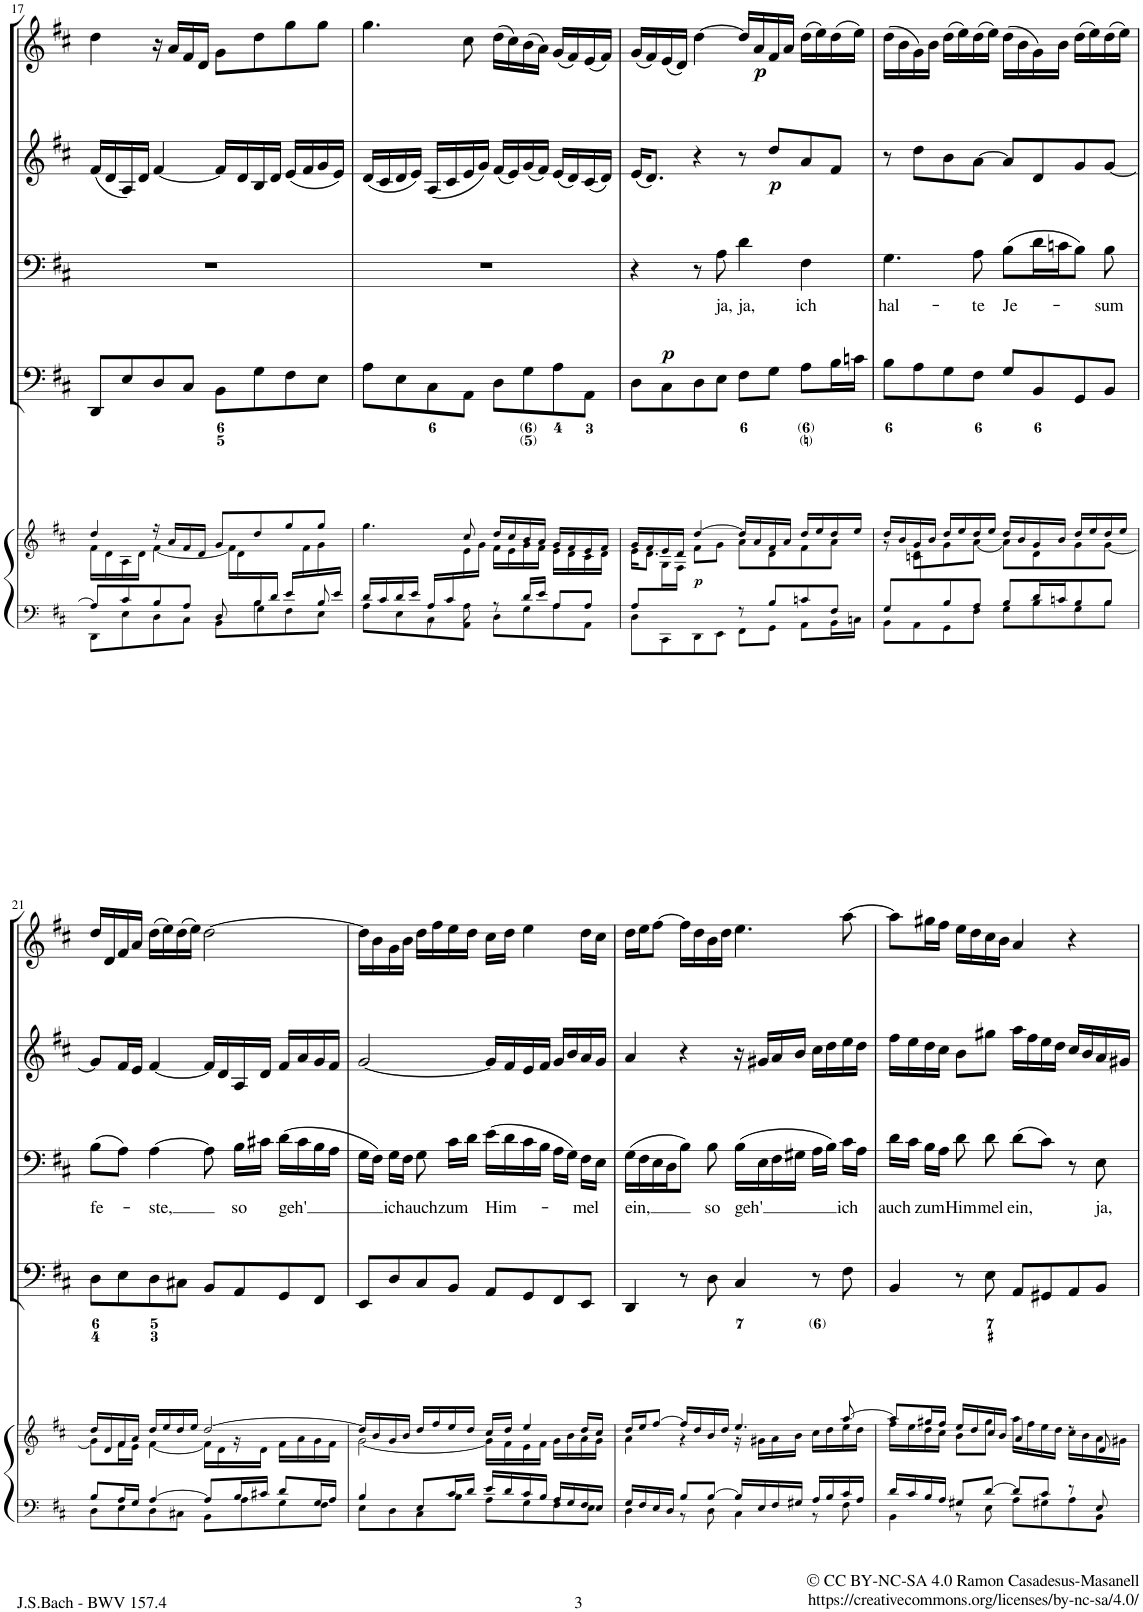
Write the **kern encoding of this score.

**kern	**kern	**dynam	**kern	**dynam	**kern	**text	**kern	**dynam	**kern	**dynam
*part5	*part5	*part5	*part4	*part4	*part3	*part3	*part2	*part2	*part1	*part1
*staff6	*staff5	*staff5/6	*staff4	*staff4	*staff3	*staff3	*staff2	*staff2	*staff1	*staff1
*I"Piano reduction	*	*	*I"Continuo	*	*I"Basso	*	*I"Violino	*	*I"Flauto Traverso	*
*I'Pno	*	*	*	*	*	*	*I'Vln	*	*I'Fl	*
!!LO:PB:g=z
*clefF4	*clefG2	*	*clefF4	*	*clefF4	*	*clefG2	*	*clefG2	*
*k[f#c#]	*k[f#c#]	*	*k[f#c#]	*	*k[f#c#]	*	*k[f#c#]	*	*k[f#c#]	*
*M4/4	*M4/4	*	*M4/4	*	*M4/4	*	*M4/4	*	*M4/4	*
*met(c)	*met(c)	*	*met(c)	*	*met(c)	*	*met(c)	*	*met(c)	*
=17	=17	=17	=17	=17	=17	=17	=17	=17	=17	=17
*^	*^	*	*	*	*	*	*	*	*	*
*	*^	*	*	*	*	*	*	*	*	*	*	*
8ryy	8A/L]	8DD\L	4dd/	16f#\LL	.	8DD/L	.	1r	.	(16f#/LL	.	4dd\	.
.	.	.	.	16d\	.	.	.	.	.	16d/	.	.	.
.	8c#/	8E\	.	16A\	.	8E/	.	.	.	16A/)	.	.	.
.	.	.	.	16d\JJ	.	.	.	.	.	16d/JJ	.	.	.
.	8B/	8D\	16r	[4f#\	.	8D/	.	.	.	[4f#/	.	16r	.
.	.	.	16a/LL	.	.	.	.	.	.	.	.	16a/LL	.
.	8A/J	8C#\J	16f#/	.	.	8C#/J	.	.	.	.	.	16f#/	.
.	.	.	16d/JJ	.	.	.	.	.	.	.	.	16d/JJ	.
.	8D/	8BB\L	8g/L	16f#\LL]	.	8BB\L	.	.	.	16f#/LL]	.	8g\L	.
.	.	.	.	16d\	.	.	.	.	.	16d/	.	.	.
16B/	4B\	8G\	8dd/	8.ryy	.	8G\	.	.	.	16B/	.	8dd\	.
16d/JJ	.	.	.	.	.	.	.	.	.	16d/JJ	.	.	.
16e/LL	.	8F#\	8gg/	.	.	8F#\	.	.	.	(16e/LL	.	8gg\	.
8ryy	.	.	.	16f#\	.	.	.	.	.	16f#/	.	.	.
.	8B/	8E\J	8gg/J	16g\	.	8E\J	.	.	.	16g/	.	8gg\J	.
16e/JJ	.	.	.	16ryy	.	.	.	.	.	16e/JJ)	.	.	.
=18	=18	=18	=18	=18	=18	=18	=18	=18	=18	=18	=18	=18	=18
*	*	*	*	*^	*	*	*	*	*	*	*	*	*
4.ryy	16d/LL	8A\L	4.gg\	4ryy	4.ryy	.	8A\L	.	1r	.	(16d/LL	.	4.gg\	.
.	16c#/	.	.	.	.	.	.	.	.	.	16c#/	.	.	.
.	16d/	8E\	.	.	.	.	8E\	.	.	.	16d/	.	.	.
.	16e/JJ	.	.	.	.	.	.	.	.	.	16e/JJ)	.	.	.
.	16A/LL	8C#\	.	8r	.	.	8C#\	.	.	.	(16A/LL	.	.	.
.	16c#/	.	.	.	.	.	.	.	.	.	16c#/	.	.	.
8A\	8ryy	8AA\J	8cc#/	8ryy	16e\	.	8AA\J	.	.	.	16e/	.	8cc#\	.
.	.	.	.	.	16g\JJ	.	.	.	.	.	16g/JJ)	.	.	.
2ryy	8r	8D\L	16dd/LL	16f#\LL	2ryy	.	8D\L	.	.	.	(16f#/LL	.	(16dd\LL	.
.	.	.	16cc#/	16e\	.	.	.	.	.	.	16e/)	.	16cc#\)	.
.	16d/LL	8G\	16b/	16g\	.	.	8G\	.	.	.	(16g/	.	(16b\	.
.	16e/JJ	.	16a/JJ	16f#\JJ	.	.	.	.	.	.	16f#/JJ)	.	16a\JJ)	.
.	8A/L	8A\	16g/LL	16e\LL	.	.	8A\	.	.	.	(16e/LL	.	(16g/LL	.
.	.	.	16f#/	16d\	.	.	.	.	.	.	16d/)	.	16f#/)	.
.	8A/J	8AA\J	16e/	16c#\	.	.	8AA\J	.	.	.	(16c#/	.	(16e/	.
.	.	.	16f#/JJ	16d\JJ	.	.	.	.	.	.	16d/JJ)	.	16f#/JJ)	.
*	*v	*v	*	*	*	*	*	*	*	*	*	*	*	*
=19	=19	=19	=19	=19	=19	=19	=19	=19	=19	=19	=19	=19	=19
8A/L	8D\L	16g/LL	16e\KL	8ryy	.	8D\L	.	4r	.	(16e/KL	.	(16g/LL	.
.	.	16f#/	8.d\J	.	.	.	.	.	.	8.d/J)	.	16f#/)	.
!	!	!	!	!	!	!	!LO:DY:a	!	!	!	!	!	!
8ryy	8CC#\	16e/	.	16G\L	.	8C#\	p	.	.	.	.	(16e/	.
.	.	16d/JJ	.	16F#\JJ	.	.	.	.	.	.	.	16d/JJ)	.
!	!	!	!	!	!LO:DY:b	!	!	!	!	!	!	!	!
4ryy	8DD\	[4dd/	8f#\L	2.ryy	p	8D\	.	8r	.	4r	.	[4dd\	.
!	!	!	!	!	!	!	!	!	!LO:LY:b	!	!	!	!
.	8EE\J	.	8g\J	.	.	8E\J	.	8A\	ja,	.	.	.	.
!	!	!	!	!	!	!	!	!	!LO:LY:b	!	!	!	!
8r	8FF#\L	16dd/LL]	8a\L	.	.	8F#\L	.	4d\	ja,	8r	.	16dd/LL]	.
!	!	!	!	!	!	!	!	!	!	!	!	!	!LO:DY:b
.	.	16a/	.	.	.	.	.	.	.	.	.	16a/	p
!	!	!	!	!	!	!	!	!	!	!	!LO:DY:b	!	!
8B/L	8GG\J	16f#/	8d\	.	.	8G\J	.	.	.	8dd/L	p	16f#/	.
.	.	16a/JJ	.	.	.	.	.	.	.	.	.	16a/JJ	.
!	!	!	!	!	!	!	!	!	!LO:LY:b	!	!	!	!
8cn/	8AA\L	16dd/LL	8f#\	.	.	8A\L	.	4F#\	ich	8a/	.	(16dd\LL	.
.	.	16ee/	.	.	.	.	.	.	.	.	.	16ee\)	.
8F#/J	16BB\L	16dd/	8a\J	.	.	16B\L	.	.	.	8f#/J	.	(16dd\	.
.	16Cn\JJ	16ee/JJ	.	.	.	16cn\JJ	.	.	.	.	.	16ee\JJ)	.
=20	=20	=20	=20	=20	=20	=20	=20	=20	=20	=20	=20	=20	=20
!	!	!	!	!	!	!	!	!	!LO:LY:b	!	!	!	!
8G/L	8BB\L	16dd/LL	8r	8ryy	.	8B\L	.	4.G\	hal-	8r	.	(16dd\LL	.
.	.	16b/	.	.	.	.	.	.	.	.	.	16b\	.
8ryy	8AA\	16g/	8d\L	8cn\	.	8A\	.	.	.	8dd\L	.	16g\)	.
.	.	16b/JJ	.	.	.	.	.	.	.	.	.	16b\JJ	.
8B/	8GG\	16dd/LL	8g\	2.ryy	.	8G\	.	.	.	8b\	.	(16dd\LL	.
.	.	16ee/	.	.	.	.	.	.	.	.	.	16ee\)	.
!	!	!	!	!	!	!	!	!	!LO:LY:b	!	!	!	!
8A/J	8F#\J	16dd/	[8a\J	.	.	8F#\J	.	8A\	-te	[8a\J	.	(16dd\	.
.	.	16ee/JJ	.	.	.	.	.	.	.	.	.	16ee\JJ)	.
!	!	!	!	!	!	!	!	!	!LO:LY:b	!	!	!	!
8B/L	8G\L	16dd/LL	8a\L]	.	.	8G/L	.	(8B\L	Je-	8a/L]	.	(16dd\LL	.
.	.	16b/	.	.	.	.	.	.	.	.	.	16b\	.
16d/L	8B\	16g/	8d\	.	.	8BB/	.	16d\L	.	8d/	.	16g\)	.
16cn/J	.	16b/JJ	.	.	.	.	.	16cn\J	.	.	.	16b\JJ	.
8B/	8G\	16dd/LL	8g\	.	.	8GG/	.	8B\J)	.	8g/	.	(16dd\LL	.
.	.	16ee/	.	.	.	.	.	.	.	.	.	16ee\)	.
!	!	!	!	!	!	!	!	!	!LO:LY:b	!	!	!	!
8B/J	8B\J	16dd/	[8g\J	.	.	8BB/J	.	8B\	-sum	[8g/J	.	(16dd\	.
.	.	16ee/JJ	.	.	.	.	.	.	.	.	.	16ee\JJ)	.
*	*	*	*v	*v	*	*	*	*	*	*	*	*	*
!!LO:LB:g=z
=21	=21	=21	=21	=21	=21	=21	=21	=21	=21	=21	=21	=21
!	!	!	!	!	!	!	!	!LO:LY:b	!	!	!	!
8B/L	8D\L	16dd/LL	8g\L]	.	8D\L	.	(8B\L	fe-	8g/L]	.	16dd/LL	.
.	.	16d/	.	.	.	.	.	.	.	.	16d/	.
16A/L	8E\	16f#/	16f#\L	.	8E\	.	8A\J)	.	16f#/L	.	16f#/	.
16G/JJ	.	16a/JJ	16e\JJ	.	.	.	.	.	16e/JJ	.	16a/JJ	.
!	!	!	!	!	!	!	!	!LO:LY:b	!	!	!	!
[4A/	8D\	16dd/LL	[4f#\	.	8D\	.	[4A\	-ste,	[4f#/	.	(16dd\LL	.
.	.	16ee/	.	.	.	.	.	.	.	.	16ee\)	.
.	8C#X\J	16dd/	.	.	8C#X\J	.	.	.	.	.	(16dd\	.
.	.	16ee/JJ	.	.	.	.	.	.	.	.	16ee\JJ)	.
8A/L]	8BB\L	[2dd/	16f#\LL]	.	8BB/L	.	8A\]	.	16f#/LL]	.	[2dd\	.
.	.	.	16d\	.	.	.	.	.	16d/	.	.	.
!	!	!	!	!	!	!	!	!LO:LY:b	!	!	!	!
16B/L	8A\	.	16r	.	8AA/	.	16B\LL	so	16A/	.	.	.
16c#X/JJ	.	.	16d\JJ	.	.	.	16c#X\JJ	.	16d/JJ	.	.	.
!	!	!	!	!	!	!	!	!LO:LY:b	!	!	!	!
8d/L	8G\	.	16f#\LL	.	8GG/	.	(16d\LL	geh'	16f#/LL	.	.	.
.	.	.	16a\	.	.	.	16c#\	.	16a/	.	.	.
16G/L	8F#\J	.	16g\	.	8FF#/J	.	16B\	.	16g/	.	.	.
16A/JJ	.	.	16f#\JJ	.	.	.	16A\JJ	.	16f#/JJ	.	.	.
=22	=22	=22	=22	=22	=22	=22	=22	=22	=22	=22	=22	=22
4B/	8E\L	16dd/LL]	[2g\	.	8EE/L	.	16G\LL	.	[2g/	.	16dd\LL]	.
.	.	16b/	.	.	.	.	16F#\JJ)	.	.	.	16b\	.
!	!	!	!	!	!	!	!	!LO:LY:b	!	!	!	!
.	8D\	16g/	.	.	8D/	.	16G\LL	ich	.	.	16g\	.
.	.	16b/JJ	.	.	.	.	16F#\JJ	.	.	.	16b\JJ	.
!	!	!	!	!	!	!	!	!LO:LY:b	!	!	!	!
8E/L	8C#\	16dd/LL	.	.	8C#/	.	8G\	auch	.	.	16dd\LL	.
.	.	16ff#/	.	.	.	.	.	.	.	.	16ff#\	.
!	!	!	!	!	!	!	!	!LO:LY:b	!	!	!	!
16c#/L	8B\J	16ee/	.	.	8BB/J	.	16c#\LL	zum	.	.	16ee\	.
16d/JJ	.	16dd/JJ	.	.	.	.	16d\JJ	.	.	.	16dd\JJ	.
!	!	!	!	!	!	!	!	!LO:LY:b	!	!	!	!
16e/LL	8A\L	16cc#/LL	16g\LL]	.	8AA/L	.	(16e\LL	Him-	16g/LL]	.	16cc#\LL	.
16d/	.	16dd/JJ	16f#\	.	.	.	16d\	.	16f#/	.	16dd\JJ	.
16c#/	8G\	4ee/	16e\	.	8GG/	.	16c#\	.	16e/	.	4ee\	.
16B/JJ	.	.	16f#\JJ	.	.	.	16B\JJ	.	16f#/JJ	.	.	.
16A/LL	8F#\	.	16g\LL	.	8FF#/	.	16A\LL	.	16g/LL	.	.	.
16G/	.	.	16b\	.	.	.	16G\JJ)	.	16b/	.	.	.
!	!	!	!	!	!	!	!	!LO:LY:b	!	!	!	!
16F#/	8E\J	16dd/LL	16a\	.	8EE/J	.	16F#\LL	-mel	16a/	.	16dd\LL	.
16E/JJ	.	16cc#/JJ	16g\JJ	.	.	.	16E\JJ	.	16g/JJ	.	16cc#\JJ	.
=23	=23	=23	=23	=23	=23	=23	=23	=23	=23	=23	=23	=23
!	!	!	!	!	!	!	!	!LO:LY:b	!	!	!	!
16G/LL	4D\	16dd/LL	4a\	.	4DD/	.	(16G\LL	ein,	4a/	.	16dd\LL	.
16F#/	.	16ee/J	.	.	.	.	16F#\	.	.	.	16ee\J	.
16E/	.	[8ff#/J	.	.	.	.	16E\	.	.	.	[8ff#\J	.
16D/JJ	.	.	.	.	.	.	16D\J	.	.	.	.	.
8B/L	8r	16ff#/LL]	4r	.	8r	.	8B\J)	.	4r	.	16ff#\LL]	.
.	.	16dd/	.	.	.	.	.	.	.	.	16dd\	.
!	!	!	!	!	!	!	!	!LO:LY:b	!	!	!	!
[8B/J	8D\	16b/	.	.	8D\	.	8B\	so	.	.	16b\	.
.	.	16dd/JJ	.	.	.	.	.	.	.	.	16dd\JJ	.
!	!	!	!	!	!	!	!	!LO:LY:b	!	!	!	!
16B/LL]	4C#\	4.ee/	16r	.	4C#/	.	(16B\LL	geh'	16r	.	4.ee\	.
16E/	.	.	16g#X\LL	.	.	.	16E\	.	16g#X/LL	.	.	.
16F#/	.	.	16a\	.	.	.	16F#\	.	16a/	.	.	.
16G#X/JJ	.	.	16b\JJ	.	.	.	16G#X\JJ	.	16b/JJ	.	.	.
16A/LL	8r	.	16cc#\LL	.	8r	.	16A\LL	.	16cc#\LL	.	.	.
16B/	.	.	16dd\	.	.	.	16B\JJ)	.	16dd\	.	.	.
!	!	!	!	!	!	!	!	!LO:LY:b	!	!	!	!
16c#/	8F#\	[8aa/	16ee\	.	8F#\	.	16c#\LL	ich	16ee\	.	[8aa\	.
16A/JJ	.	.	16dd\JJ	.	.	.	16A\JJ	.	16dd\JJ	.	.	.
=24	=24	=24	=24	=24	=24	=24	=24	=24	=24	=24	=24	=24
!	!	!	!	!	!	!	!	!LO:LY:b	!	!	!	!
16d/LL	4BB\	8aa/L]	16ff#\LL	.	4BB/	.	16d\LL	auch	16ff#\LL	.	8aa\L]	.
16c#/	.	.	16ee\	.	.	.	16c#\JJ	.	16ee\	.	.	.
!	!	!	!	!	!	!	!	!LO:LY:b	!	!	!	!
16B/	.	16gg#X/L	16dd\	.	.	.	16B\LL	zum	16dd\	.	16gg#X\L	.
16A/JJ	.	16ff#/JJ	16cc#\JJ	.	.	.	16A\JJ	.	16cc#\JJ	.	16ff#\JJ	.
!	!	!	!	!	!	!	!	!LO:LY:b	!	!	!	!
8G#X/L	8r	16ee/LL	8b\L	.	8r	.	8d\	Him-	8b\L	.	16ee\LL	.
.	.	16dd/	.	.	.	.	.	.	.	.	16dd\	.
!	!	!	!	!	!	!	!	!LO:LY:b	!	!	!	!
[8d/J	8E\	16cc#/	8gg#\J	.	8E\	.	8d\	-mel	8gg#X\J	.	16cc#\	.
.	.	16b/JJ	.	.	.	.	.	.	.	.	16b\JJ	.
!	!	!	!	!	!	!	!	!LO:LY:b	!	!	!	!
8d/L]	8A\L	4a/	16aa\LL	.	8AA/L	.	(8d\L	ein,	16aa\LL	.	4a/	.
.	.	.	16ff#\	.	.	.	.	.	16ff#\	.	.	.
8c#/J	8G#X\	.	16ee\	.	8GG#X/	.	8c#\J)	.	16ee\	.	.	.
.	.	.	16dd\JJ	.	.	.	.	.	16dd\JJ	.	.	.
8r	8A\	8r	16cc#\LL	.	8AA/	.	8r	.	16cc#/LL	.	4r	.
.	.	.	16b\	.	.	.	.	.	16b/	.	.	.
!	!	!	!	!	!	!	!	!LO:LY:b	!	!	!	!
8E/	8BB\J	8d/	16a\	.	8BB/J	.	8E\	ja,	16a/	.	.	.
.	.	.	16g#X\JJ	.	.	.	.	.	16g#X/JJ	.	.	.
*v	*v	*	*	*	*	*	*	*	*	*	*	*
*	*v	*v	*	*	*	*	*	*	*	*	*
=	=	=	=	=	=	=	=	=	=	=
*-	*-	*-	*-	*-	*-	*-	*-	*-	*-	*-
